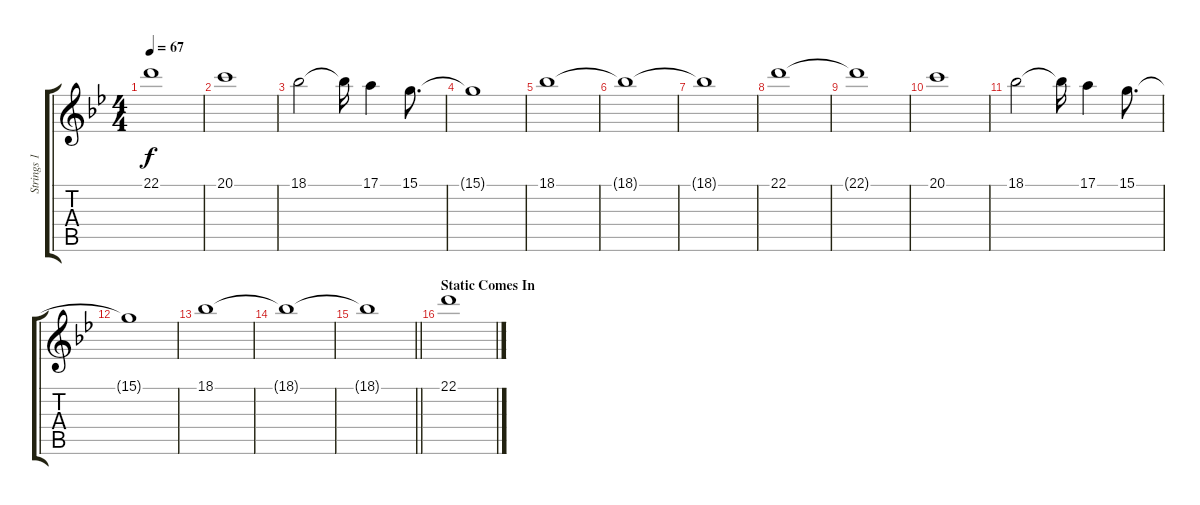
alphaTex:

\track ("Strings 1" "Strings 1") {instrument stringensemble1}
\staff {score tabs}
\tuning (E4 B3 G3 D3 A2 D2) {hide}
\ts (4 4)
\tempo 67
\clef g2
\ks bb
22.1{t}.1{dy f} |
20.1.1 |
18.1.2 18.1{t}.16 17.1.4 15.1.8{d} |
15.1{t}.1{volume 12} |
18.1.1 |
18.1{t}.1 |
18.1{t}.1 |
22.1.1{volume 15} |
22.1{t}.1 |
20.1.1 |
18.1.2 18.1{t}.16 17.1.4 15.1.8{d} |
15.1{t}.1{volume 12} |
18.1.1 |
18.1{t}.1 |
\barLineRight lightlight
18.1{t}.1 |
\section ("" "Static Comes In")
22.1.1{volume 15}
